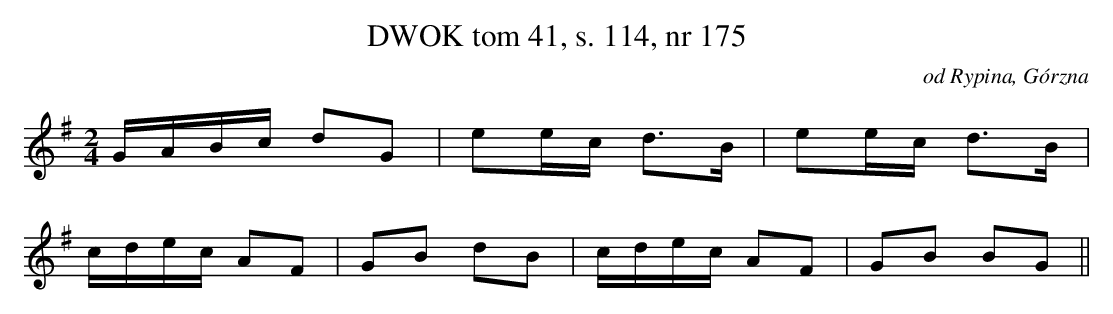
X:1
T:DWOK tom 41, s. 114, nr 175
O:od Rypina, Górzna
L:1/16
M:2/4
K:G
GABc d2G2|e2ec d3B|e2ec d3B|
cdec A2F2|G2B2 d2B2|cdec A2F2|G2B2 B2G2||
